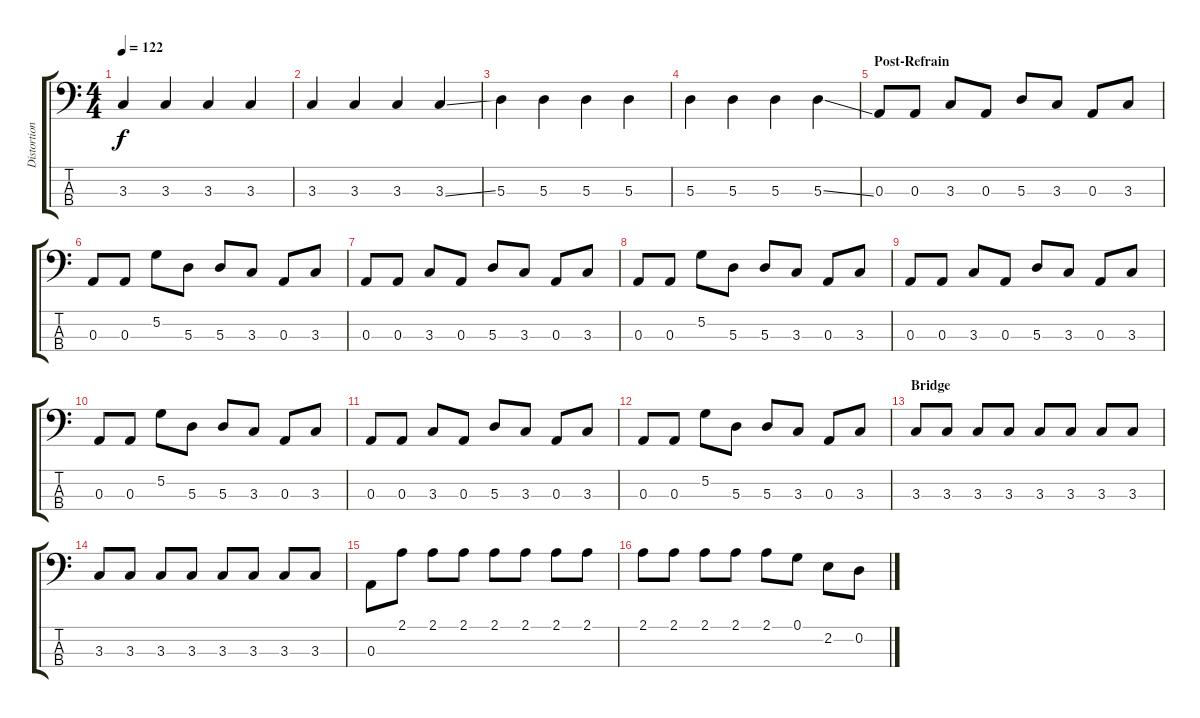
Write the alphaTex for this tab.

\track ("Distortion Bass" "Distortion") {instrument distortionguitar}
\staff {score tabs}
\tuning (G2 D2 A1 E1) {hide}
\ts (4 4)
\tempo 122
\clef f4
\ks c
3.3.4{dy f} 3.3.4 3.3.4 3.3.4 |
3.3.4 3.3.4 3.3.4 3.3{ss}.4 |
5.3.4 5.3.4 5.3.4 5.3.4 |
5.3.4 5.3.4 5.3.4 5.3{ss}.4 |
\section ("" "Post-Refrain")
0.3.8 0.3.8 3.3.8 0.3.8 5.3.8 3.3.8 0.3.8 3.3.8 |
0.3.8 0.3.8 5.2.8 5.3.8 5.3.8 3.3.8 0.3.8 3.3.8 |
0.3.8 0.3.8 3.3.8 0.3.8 5.3.8 3.3.8 0.3.8 3.3.8 |
0.3.8 0.3.8 5.2.8 5.3.8 5.3.8 3.3.8 0.3.8 3.3.8 |
0.3.8 0.3.8 3.3.8 0.3.8 5.3.8 3.3.8 0.3.8 3.3.8 |
0.3.8 0.3.8 5.2.8 5.3.8 5.3.8 3.3.8 0.3.8 3.3.8 |
0.3.8 0.3.8 3.3.8 0.3.8 5.3.8 3.3.8 0.3.8 3.3.8 |
0.3.8 0.3.8 5.2.8 5.3.8 5.3.8 3.3.8 0.3.8 3.3.8 |
\section ("" "Bridge")
3.3.8 3.3.8 3.3.8 3.3.8 3.3.8 3.3.8 3.3.8 3.3.8 |
3.3.8 3.3.8 3.3.8 3.3.8 3.3.8 3.3.8 3.3.8 3.3.8 |
0.3.8 2.1.8 2.1.8 2.1.8 2.1.8 2.1.8 2.1.8 2.1.8 |
2.1.8 2.1.8 2.1.8 2.1.8 2.1.8 0.1.8 2.2.8 0.2.8
